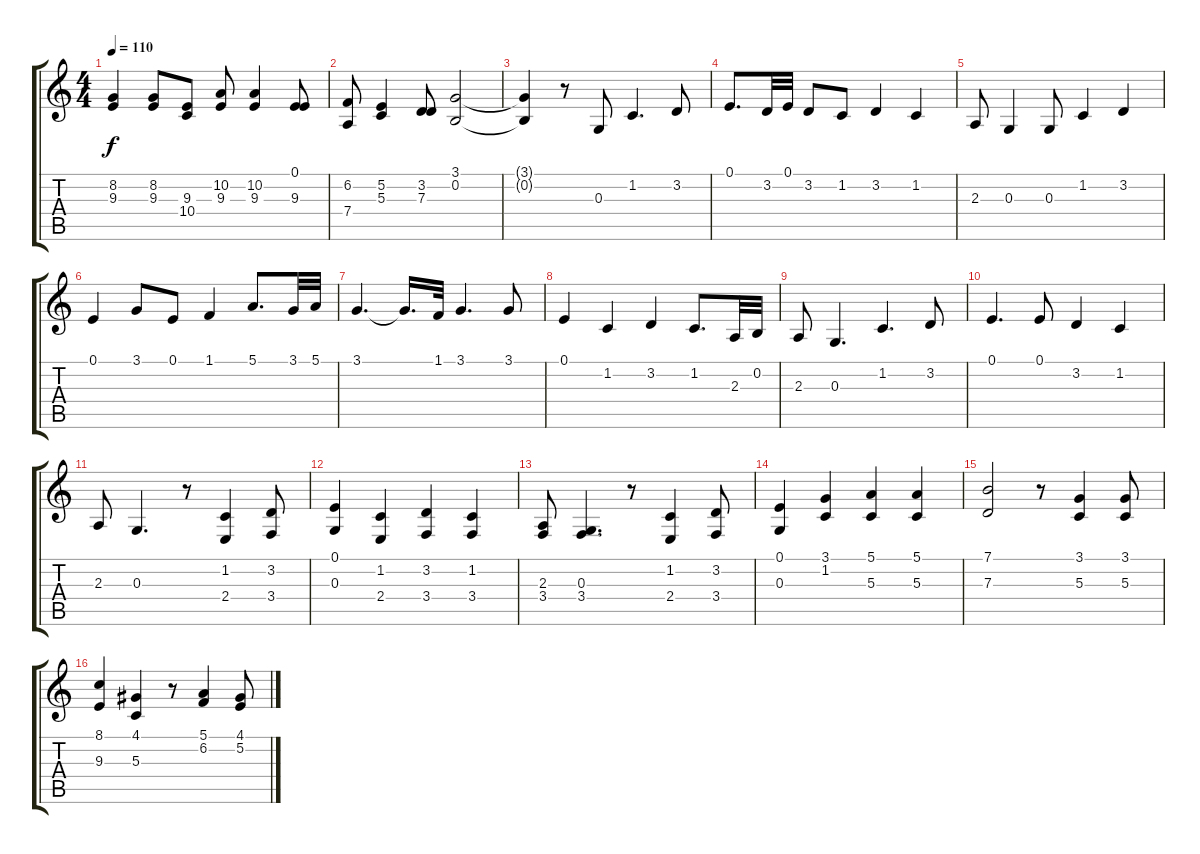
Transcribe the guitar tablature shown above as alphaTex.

\track "" {instrument viola}
\staff {score tabs}
\tuning (E4 B3 G3 D3 A2 E2) {hide}
\ts (4 4)
\tempo 110
\clef g2
\ks c
(8.2 9.3).4{dy f} (8.2 9.3).8 (9.3 10.4).8 (10.2 9.3).8 (10.2 9.3).4 (0.1 9.3).8 |
(6.2 7.4).8 (5.2 5.3).4 (3.2 7.3).8 (3.1 0.2).2 |
(3.1{t} 0.2{t}).4 r.8 0.3.8 1.2.4{d} 3.2.8 |
0.1.8{d} 3.2.32 0.1.32 3.2.8 1.2.8 3.2.4 1.2.4 |
2.3.8 0.3.4 0.3.8 1.2.4 3.2.4 |
0.1.4 3.1.8 0.1.8 1.1.4 5.1.8{d} 3.1.32 5.1.32 |
3.1.4{d} 3.1{t}.16{d} 1.1.32 3.1.4{d} 3.1.8 |
0.1.4 1.2.4 3.2.4 1.2.8{d} 2.3.32 0.2.32 |
2.3.8 0.3.4{d} 1.2.4{d} 3.2.8 |
0.1.4{d} 0.1.8 3.2.4 1.2.4 |
2.3.8 0.3.4{d} r.8 (1.2 2.4).4 (3.2 3.4).8 |
(0.1 0.3).4 (1.2 2.4).4 (3.2 3.4).4 (1.2 3.4).4 |
(2.3 3.4).8 (0.3 3.4).4{d} r.8 (1.2 2.4).4 (3.2 3.4).8 |
(0.1 0.3).4 (3.1 1.2).4 (5.1 5.3).4 (5.1 5.3).4 |
(7.1 7.3).2 r.8 (3.1 5.3).4 (3.1 5.3).8 |
(8.1 9.3).4 (4.1 5.3).4 r.8 (5.1 6.2).4 (4.1 5.2).8
